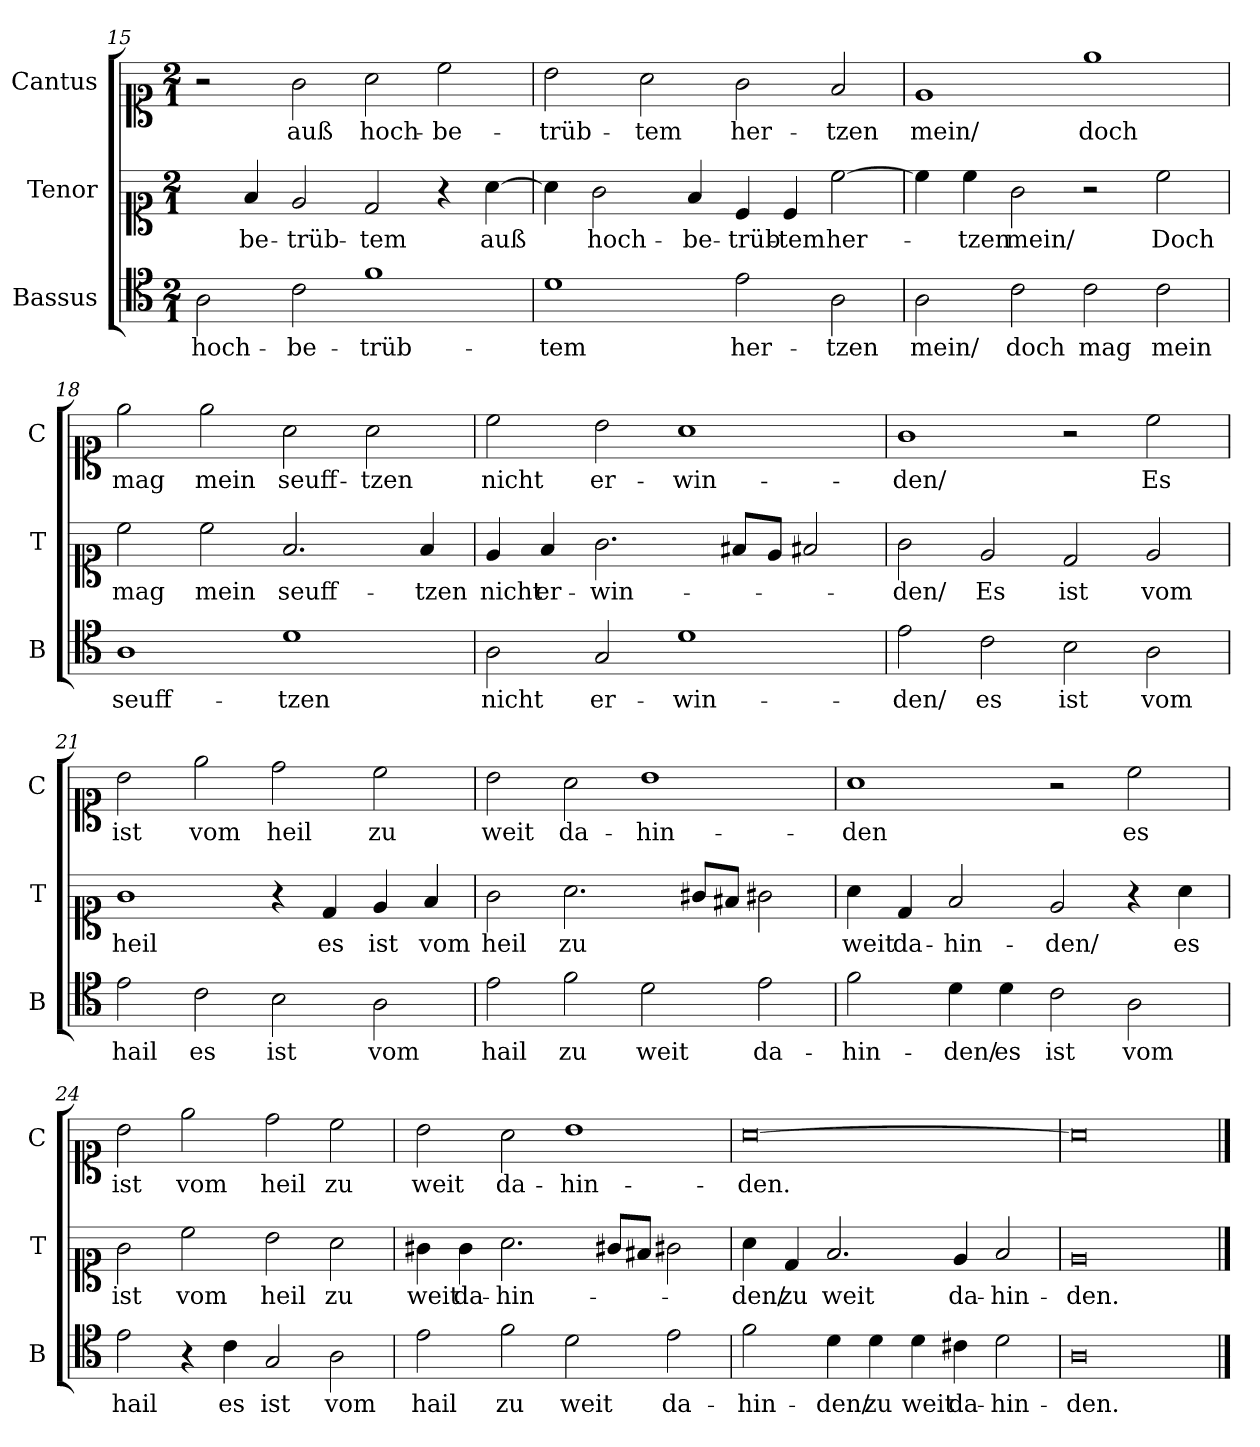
**kern	**text	**kern	**text	**kern	**text
*part3	*part3	*part2	*part2	*part1	*part1
*staff3	*staff3	*staff2	*staff2	*staff1	*staff1
*I"Bassus	*	*I"Tenor	*	*I"Cantus	*
*I'B	*	*I'T	*	*I'C	*
*clefC4	*	*clefC1	*	*clefC1	*
*k[]	*	*k[]	*	*k[]	*
*A:aeo	*	*A:aeo	*	*A:aeo	*
*M2/1	*	*M2/1	*	*M2/1	*
=15	=15	=15	=15	=15	=15
2A	hoch-	4ryy	.	2r	.
.	.	4f	-be-	.	.
2c	-be-	2e	-trüb-	2g	auß
1f	-trüb-	2d	-tem	2a	hoch-
.	.	4r	.	2cc	-be-
!	!	!	!LO:LY:i	!	!
.	.	[4a	auß	.	.
=16	=16	=16	=16	=16	=16
1d	-tem	4a]	.	2b	-trüb-
!	!	!	!LO:LY:i	!	!
.	.	2g	hoch-	.	.
.	.	.	.	2a	-tem
!	!	!	!LO:LY:i	!	!
.	.	4f	-be-	.	.
!	!	!	!LO:LY:i	!	!
2e	her-	4c	-trüb-	2g	her-
!	!	!	!LO:LY:i	!	!
.	.	4c	-tem	.	.
2A	-tzen	[2cc	her-	2f	-tzen
=17	=17	=17	=17	=17	=17
2A	mein/	4cc]	.	1e	mein/
.	.	4cc	-tzen	.	.
2c	doch	2g	mein/	.	.
2c	mag	2r	.	1ee	doch
2c	mein	2cc	Doch	.	.
=18	=18	=18	=18	=18	=18
1A	seuff-	2cc	mag	2ee	mag
.	.	2cc	mein	2ee	mein
1d	-tzen	2.f	seuff-	2a	seuff-
.	.	.	.	2a	-tzen
.	.	4f	-tzen	.	.
=19	=19	=19	=19	=19	=19
2A	nicht	4e	nicht	2cc	nicht
.	.	4f	er-	.	.
2G	er-	2.g	-win-	2b	er-
1d	-win-	.	.	1a	-win-
.	.	8f#X/L	.	.	.
.	.	8e/J	.	.	.
.	.	2f#X	.	.	.
=20	=20	=20	=20	=20	=20
2e	-den/	2g	-den/	1g	-den/
2c	es	2e	Es	.	.
2B	ist	2d	ist	2r	.
2A	vom	2e	vom	2cc	Es
=21	=21	=21	=21	=21	=21
2e	hail	1g	heil	2b	ist
!	!LO:LY:i	!	!	!	!
2c	es	.	.	2ee	vom
!	!LO:LY:i	!	!	!	!
2B	ist	4r	.	2dd	heil
!	!	!	!LO:LY:i	!	!
.	.	4d	es	.	.
!	!LO:LY:i	!	!LO:LY:i	!	!
2A	vom	4e	ist	2cc	zu
!	!	!	!LO:LY:i	!	!
.	.	4f	vom	.	.
=22	=22	=22	=22	=22	=22
!	!LO:LY:i	!	!LO:LY:i	!	!
2e	hail	2g	heil	2b	weit
2f	zu	2.a	zu	2a	da-
2d	weit	.	.	1b	-hin-
.	.	8g#X/L	.	.	.
.	.	8f#X/J	.	.	.
2e	da-	2g#X	.	.	.
=23	=23	=23	=23	=23	=23
2f	-hin-	4a	weit	1a	-den
.	.	4d	da-	.	.
4d	-den/	2f	-hin-	.	.
4d	es	.	.	.	.
2c	ist	2e	-den/	2r	.
2A	vom	4r	.	2cc	es
.	.	4a	es	.	.
=24	=24	=24	=24	=24	=24
2e	hail	2g	ist	2b	ist
4r	.	2cc	vom	2ee	vom
!	!LO:LY:i	!	!	!	!
4c	es	.	.	.	.
!	!LO:LY:i	!	!	!	!
2G	ist	2b	heil	2dd	heil
!	!LO:LY:i	!	!	!	!
2A	vom	2a	zu	2cc	zu
=25	=25	=25	=25	=25	=25
!	!LO:LY:i	!	!	!	!
2e	hail	4g#X	weit	2b	weit
.	.	4g#	da-	.	.
2f	zu	2.a	-hin-	2a	da-
2d	weit	.	.	1b	-hin-
.	.	8g#X/L	.	.	.
.	.	8f#X/J	.	.	.
2e	da-	2g#X	.	.	.
=26	=26	=26	=26	=26	=26
2f	-hin-	4a	-den/	[0a	-den.
.	.	4d	zu	.	.
4d	-den/	2.f	weit	.	.
4d	zu	.	.	.	.
4d	weit	.	.	.	.
4c#X	da-	4e	da-	.	.
2d	-hin-	2f	-hin-	.	.
=27	=27	=27	=27	=27	=27
0A	-den.	0e	-den.	0a]	.
==	==	==	==	==	==
*-	*-	*-	*-	*-	*-
